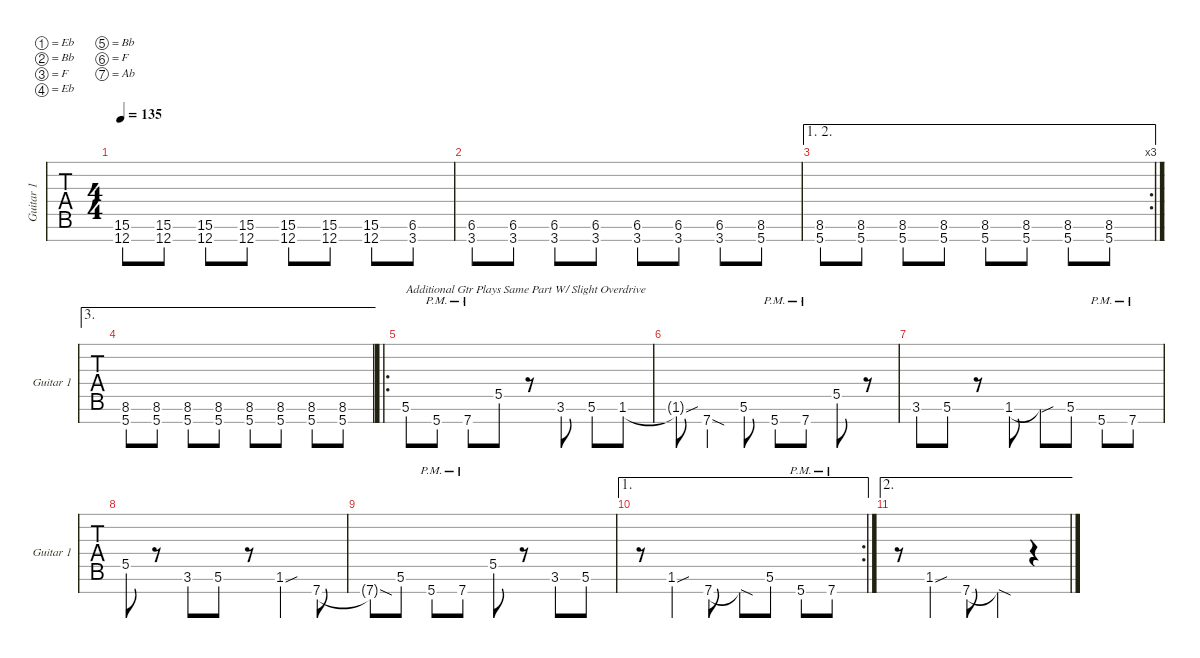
\defaultSystemsLayout 4
\hideDynamics
\bracketExtendMode nobrackets
\singleTrackTrackNamePolicy allsystems
\multiTrackTrackNamePolicy allsystems
\firstSystemTrackNameMode fullname
\otherSystemsTrackNameMode fullname
\otherSystemsTrackNameOrientation horizontal
\track ("Guitar 1" "Guitar 1") {instrument overdrivenguitar}
\staff {tabs}
\tuning (Eb4 Bb3 F3 Eb3 Bb2 F2 Ab1)
\ts (4 4)
\tempo 135
\clef g2
\ks c
(12.7 15.6).8{dy mf} (12.7 15.6).8 (12.7 15.6).8 (12.7 15.6).8 (12.7 15.6).8 (12.7 15.6).8 (12.7 15.6).8 (3.7 6.6).8 |
(3.7 6.6).8 (3.7 6.6).8 (3.7 6.6).8 (3.7 6.6).8 (3.7 6.6).8 (3.7 6.6).8 (3.7 6.6).8 (5.7 8.6).8 |
\ae (1 2)
\rc 3
(8.6 5.7).8 (8.6 5.7).8 (8.6 5.7).8 (8.6 5.7).8 (8.6 5.7).8 (8.6 5.7).8 (8.6 5.7).8 (8.6 5.7).8 |
\ae 3
(8.6 5.7).8 (8.6 5.7).8 (8.6 5.7).8 (8.6 5.7).8 (8.6 5.7).8 (8.6 5.7).8 (8.6 5.7).8 (8.6 5.7).8 |
\ro
5.6.8{txt "Additional Gtr Plays Same Part W/ Slight Overdrive"} 5.7{pm}.8 7.7{pm}.8 5.5.8 r.8 3.6.8 5.6.8 1.6.8 |
1.6{sou t}.8 7.7{sod}.4 5.6.8 5.7{pm}.8 7.7{pm}.8 5.5.8 r.8 |
3.6.8 5.6.8 r.8 1.6.8 1.6{sou t}.8 5.6.8 5.7{pm}.8 7.7{pm}.8 |
5.5.8 r.8 3.6.8 5.6.8 r.8 1.6{sou}.4 7.7.8 |
7.7{sod t}.8 5.6.8 5.7{pm}.8 7.7{pm}.8 5.5.8 r.8 3.6.8 5.6.8 |
\ae 1
\rc 2
r.8 1.6{sou}.4 7.7.8 7.7{sod t}.8 5.6.8 5.7{pm}.8 7.7{pm}.8 |
\ae 2
r.8 1.6{sou}.4 7.7.8 7.7{sod t}.4 r.4
